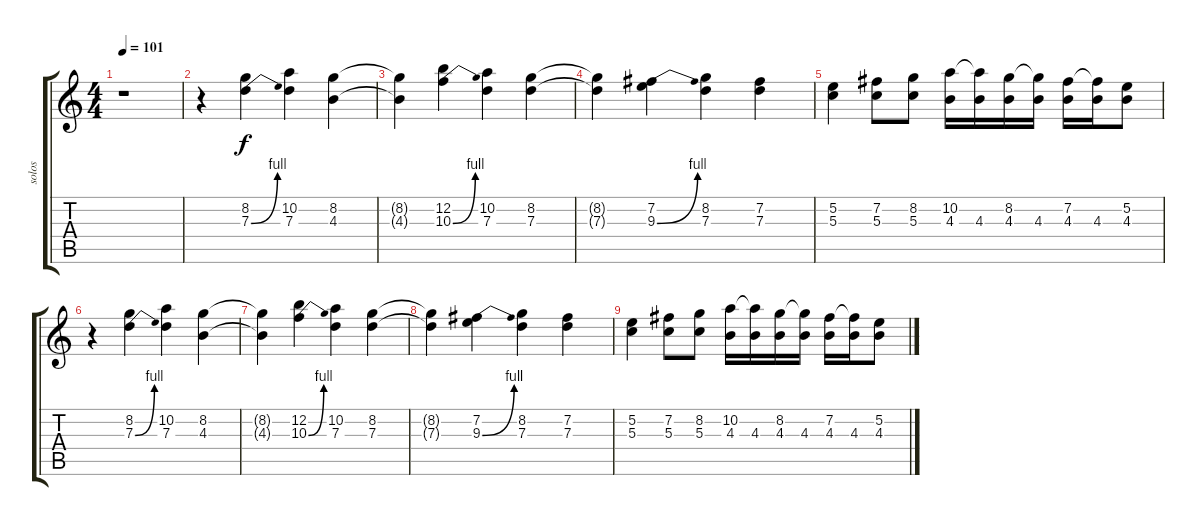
\track ("solos" "solos") {instrument overdrivenguitar}
\staff {score tabs}
\tuning (E4 B3 G3 D3 A2 E2) {hide}
\ts (4 4)
\tempo 101
\clef g2
\ks c
r.1{dy f} |
r.4 (8.2 7.3{be (bend 0 0 60 4)}).4 (10.2 7.3).4 (8.2 4.3).4 |
(8.2{t} 4.3{t}).4 (12.2 10.3{be (bend 0 0 60 4)}).4 (10.2 7.3).4 (8.2 7.3).4 |
(8.2{t} 7.3{t}).4 (7.2 9.3{be (bend 0 0 60 4)}).4 (8.2 7.3).4 (7.2 7.3).4 |
(5.2 5.3).4 (7.2 5.3).8 (8.2 5.3).8 (10.2 4.3).16 (10.2{t} 4.3).16 (8.2 4.3).16 (8.2{t} 4.3).16 (7.2 4.3).16 (7.2{t} 4.3).16 (5.2 4.3).8 |
r.4 (8.2 7.3{be (bend 0 0 60 4)}).4 (10.2 7.3).4 (8.2 4.3).4 |
(8.2{t} 4.3{t}).4 (12.2 10.3{be (bend 0 0 60 4)}).4 (10.2 7.3).4 (8.2 7.3).4 |
(8.2{t} 7.3{t}).4 (7.2 9.3{be (bend 0 0 60 4)}).4 (8.2 7.3).4 (7.2 7.3).4 |
(5.2 5.3).4 (7.2 5.3).8 (8.2 5.3).8 (10.2 4.3).16 (10.2{t} 4.3).16 (8.2 4.3).16 (8.2{t} 4.3).16 (7.2 4.3).16 (7.2{t} 4.3).16 (5.2 4.3).8
